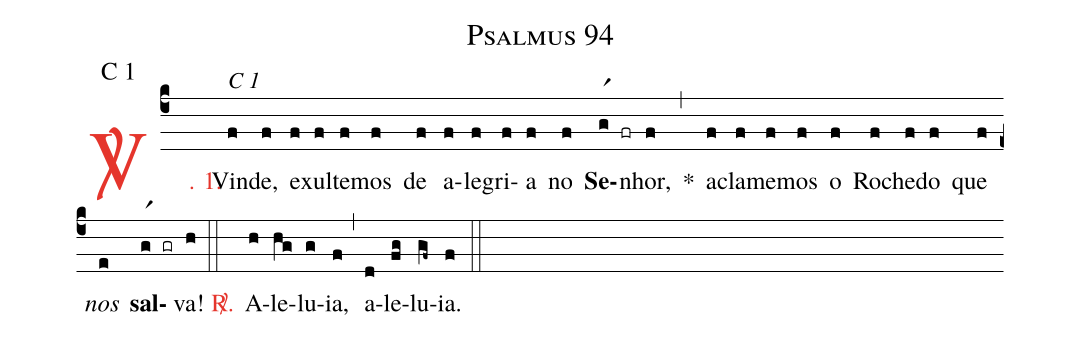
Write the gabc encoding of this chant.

name: Psalmus 94;
mode: C 1;
%%
(c4)

<c><sp>V/</sp>. 1.</c>() Vin(f[alt:C 1])de,(f) e(f)xul(f)te(f)mos(f) de(f) a(f)le(f)gri(f)a(f) no(f) <b>Se</b>(gr1 fr)nhor,(f) *(,) a(f)cla(f)me(f)mos(f) o(f) Ro(f)che(f)do(f) que(f) <i>nos</i>(e) <b>sal</b>(gr1 gr)va!(h) (::)

<nlba><c><sp>R/</sp>.</c>() A</nlba>(h)le(hg)lu(g)ia,(f) (,) a(d)le(fg)lu(gf~)ia.(f) (::)
